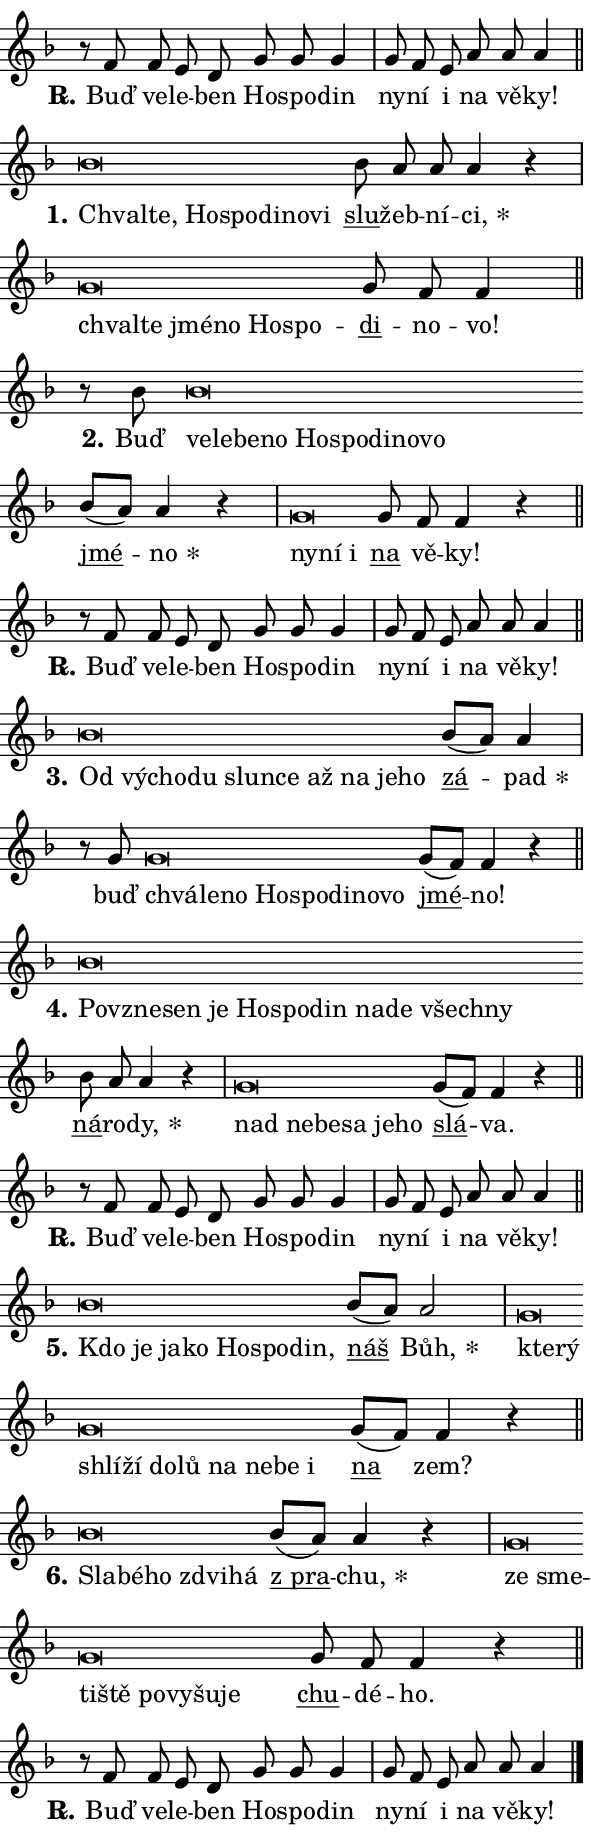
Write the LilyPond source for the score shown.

\version "2.24.0"
\header { tagline = "" }
\paper {
  indent = 0\cm
  top-margin = 0\cm
  right-margin = 0.13\cm % to fit lyric hyphens
  bottom-margin = 0\cm
  left-margin = 0\cm
  paper-width = 10\cm
  page-breaking = #ly:one-page-breaking
  system-system-spacing.basic-distance = #11
  score-system-spacing.basic-distance = #11
  ragged-last = ##f
}


%% Author: Thomas Morley
%% https://lists.gnu.org/archive/html/lilypond-user/2020-05/msg00002.html
#(define (line-position grob)
"Returns position of @var[grob} in current system:
   @code{'start}, if at first time-step
   @code{'end}, if at last time-step
   @code{'middle} otherwise
"
  (let* ((col (ly:item-get-column grob))
         (ln (ly:grob-object col 'left-neighbor))
         (rn (ly:grob-object col 'right-neighbor))
         (col-to-check-left (if (ly:grob? ln) ln col))
         (col-to-check-right (if (ly:grob? rn) rn col))
         (break-dir-left
           (and
             (ly:grob-property col-to-check-left 'non-musical #f)
             (ly:item-break-dir col-to-check-left)))
         (break-dir-right
           (and
             (ly:grob-property col-to-check-right 'non-musical #f)
             (ly:item-break-dir col-to-check-right))))
        (cond ((eqv? 1 break-dir-left) 'start)
              ((eqv? -1 break-dir-right) 'end)
              (else 'middle))))

#(define (tranparent-at-line-position vctor)
  (lambda (grob)
  "Relying on @code{line-position} select the relevant enry from @var{vctor}.
Used to determine transparency,"
    (case (line-position grob)
      ((end) (not (vector-ref vctor 0)))
      ((middle) (not (vector-ref vctor 1)))
      ((start) (not (vector-ref vctor 2))))))

noteHeadBreakVisibility =
#(define-music-function (break-visibility)(vector?)
"Makes @code{NoteHead}s transparent relying on @var{break-visibility}"
#{
  \override NoteHead.transparent =
    #(tranparent-at-line-position break-visibility)
#})

#(define delete-ledgers-for-transparent-note-heads
  (lambda (grob)
    "Reads whether a @code{NoteHead} is transparent.
If so this @code{NoteHead} is removed from @code{'note-heads} from
@var{grob}, which is supposed to be @code{LedgerLineSpanner}.
As a result ledgers are not printed for this @code{NoteHead}"
    (let* ((nhds-array (ly:grob-object grob 'note-heads))
           (nhds-list
             (if (ly:grob-array? nhds-array)
                 (ly:grob-array->list nhds-array)
                 '()))
           ;; Relies on the transparent-property being done before
           ;; Staff.LedgerLineSpanner.after-line-breaking is executed.
           ;; This is fragile ...
           (to-keep
             (remove
               (lambda (nhd)
                 (ly:grob-property nhd 'transparent #f))
               nhds-list)))
      ;; TODO find a better method to iterate over grob-arrays, similiar
      ;; to filter/remove etc for lists
      ;; For now rebuilt from scratch
      (set! (ly:grob-object grob 'note-heads)  '())
      (for-each
        (lambda (nhd)
          (ly:pointer-group-interface::add-grob grob 'note-heads nhd))
        to-keep))))

squashNotes = {
  \override NoteHead.X-extent = #'(-0.2 . 0.2)
  \override NoteHead.Y-extent = #'(-0.75 . 0)
  \override NoteHead.stencil =
    #(lambda (grob)
       (let ((pos (ly:grob-property grob 'staff-position)))
         (begin
           (if (< pos -7) (display "ERROR: Lower brevis then expected\n") (display ""))
           (if (<= pos -6) ly:text-interface::print ly:note-head::print))))
}
unSquashNotes = {
  \revert NoteHead.X-extent
  \revert NoteHead.Y-extent
  \revert NoteHead.stencil
}

hideNotes = \noteHeadBreakVisibility #begin-of-line-visible
unHideNotes = \noteHeadBreakVisibility #all-visible

% work-around for resetting accidentals
% https://lilypond.org/doc/v2.23/Documentation/notation/displaying-rhythms#unmetered-music
cadenzaMeasure = {
  \cadenzaOff
  \partial 1024 s1024
  \cadenzaOn
}

#(define-markup-command (accent layout props text) (markup?)
  "Underline accented syllable"
  (interpret-markup layout props
    #{\markup \override #'(offset . 4.3) \underline { #text }#}))

responsum = \markup \concat {
  "R" \hspace #-1.05 \path #0.1 #'((moveto 0 0.07) (lineto 0.9 0.8)) \hspace #0.05 "."
}

spaceSize = #0.6828661417322834 % exact space size for TeX Gyre Schola

\layout {
  \context {
    \Staff
    \remove "Time_signature_engraver"
    \override LedgerLineSpanner.after-line-breaking = #delete-ledgers-for-transparent-note-heads
  }
  \context {
    \Lyrics {
      \override LyricSpace.minimum-distance = \spaceSize
      \override LyricText.font-name = #"TeX Gyre Schola"
      \override LyricText.font-size = 1
      \override StanzaNumber.font-name = #"TeX Gyre Schola Bold"
      \override StanzaNumber.font-size = 1
    }
  }
  \context {
    \Score 
    \override NoteHead.text =
      #(lambda (grob) 
        (let ((pos (ly:grob-property grob 'staff-position)))
          #{\markup {
            \combine
              \halign #-0.55 \raise #(if (= pos -6) 0 0.5) \override #'(thickness . 2) \draw-line #'(3.2 . 0)
              \musicglyph "noteheads.sM1"
          }#}))
  }
}

% magnetic-lyrics.ily
%
%   written by
%     Jean Abou Samra <jean@abou-samra.fr>
%     Werner Lemberg <wl@gnu.org>
%
%   adapted by
%     Jiri Hon <jiri.hon@gmail.com>
%
% Version 2022-Apr-15

% https://www.mail-archive.com/lilypond-user@gnu.org/msg149350.html

#(define (Left_hyphen_pointer_engraver context)
   "Collect syllable-hyphen-syllable occurrences in lyrics and store
them in properties.  This engraver only looks to the left.  For
example, if the lyrics input is @code{foo -- bar}, it does the
following.

@itemize @bullet
@item
Set the @code{text} property of the @code{LyricHyphen} grob between
@q{foo} and @q{bar} to @code{foo}.

@item
Set the @code{left-hyphen} property of the @code{LyricText} grob with
text @q{foo} to the @code{LyricHyphen} grob between @q{foo} and
@q{bar}.
@end itemize

Use this auxiliary engraver in combination with the
@code{lyric-@/text::@/apply-@/magnetic-@/offset!} hook."
   (let ((hyphen #f)
         (text #f))
     (make-engraver
      (acknowledgers
       ((lyric-syllable-interface engraver grob source-engraver)
        (set! text grob)))
      (end-acknowledgers
       ((lyric-hyphen-interface engraver grob source-engraver)
        ;(when (not (grob::has-interface grob 'lyric-space-interface))
          (set! hyphen grob)));)
      ((stop-translation-timestep engraver)
       (when (and text hyphen)
         (ly:grob-set-object! text 'left-hyphen hyphen))
       (set! text #f)
       (set! hyphen #f)))))

#(define (lyric-text::apply-magnetic-offset! grob)
   "If the space between two syllables is less than the value in
property @code{LyricText@/.details@/.squash-threshold}, move the right
syllable to the left so that it gets concatenated with the left
syllable.

Use this function as a hook for
@code{LyricText@/.after-@/line-@/breaking} if the
@code{Left_@/hyphen_@/pointer_@/engraver} is active."
   (let ((hyphen (ly:grob-object grob 'left-hyphen #f)))
     (when hyphen
       (let ((left-text (ly:spanner-bound hyphen LEFT)))
         (when (grob::has-interface left-text 'lyric-syllable-interface)
           (let* ((common (ly:grob-common-refpoint grob left-text X))
                  (this-x-ext (ly:grob-extent grob common X))
                  (left-x-ext
                   (begin
                     ;; Trigger magnetism for left-text.
                     (ly:grob-property left-text 'after-line-breaking)
                     (ly:grob-extent left-text common X)))
                  ;; `delta` is the gap width between two syllables.
                  (delta (- (interval-start this-x-ext)
                            (interval-end left-x-ext)))
                  (details (ly:grob-property grob 'details))
                  (threshold (assoc-get 'squash-threshold details 0.2)))
             (when (< delta threshold)
               (let* (;; We have to manipulate the input text so that
                      ;; ligatures crossing syllable boundaries are not
                      ;; disabled.  For languages based on the Latin
                      ;; script this is essentially a beautification.
                      ;; However, for non-Western scripts it can be a
                      ;; necessity.
                      (lt (ly:grob-property left-text 'text))
                      (rt (ly:grob-property grob 'text))
                      (is-space (grob::has-interface hyphen 'lyric-space-interface))
                      (space (if is-space " " ""))
                      (extra-delta (if is-space spaceSize 0))
                      ;; Append new syllable.
                      (ltrt-space (if (and (string? lt) (string? rt))
                                (string-append lt space rt)
                                (make-concat-markup (list lt space rt))))
                      ;; Right-align `ltrt` to the right side.
                      (ltrt-space-markup (grob-interpret-markup
                               grob
                               (make-translate-markup
                                (cons (interval-length this-x-ext) 0)
                                (make-right-align-markup ltrt-space)))))
                 (begin
                   ;; Don't print `left-text`.
                   (ly:grob-set-property! left-text 'stencil #f)
                   ;; Set text and stencil (which holds all collected
                   ;; syllables so far) and shift it to the left.
                   (ly:grob-set-property! grob 'text ltrt-space)
                   (ly:grob-set-property! grob 'stencil ltrt-space-markup)
                   (ly:grob-translate-axis! grob (- (- delta extra-delta)) X))))))))))


#(define (lyric-hyphen::displace-bounds-first grob)
   ;; Make very sure this callback isn't triggered too early.
   (let ((left (ly:spanner-bound grob LEFT))
         (right (ly:spanner-bound grob RIGHT)))
     (ly:grob-property left 'after-line-breaking)
     (ly:grob-property right 'after-line-breaking)
     (ly:lyric-hyphen::print grob)))

squashThreshold = #0.4

\layout {
  \context {
    \Lyrics
    \consists #Left_hyphen_pointer_engraver
    \override LyricText.after-line-breaking =
      #lyric-text::apply-magnetic-offset!
    \override LyricHyphen.stencil = #lyric-hyphen::displace-bounds-first
    \override LyricText.details.squash-threshold = \squashThreshold
    \override LyricHyphen.minimum-distance = 0
    \override LyricHyphen.minimum-length = \squashThreshold
  }
}

squashText = \override LyricText.details.squash-threshold = 9999
unSquashText = \override LyricText.details.squash-threshold = \squashThreshold

leftText = \override LyricText.self-alignment-X = #LEFT
unLeftText = \revert LyricText.self-alignment-X

starOffset = #(lambda (grob) 
                (let ((x_offset (ly:self-alignment-interface::aligned-on-x-parent grob)))
                  (if (= x_offset 0) 0 (+ x_offset 1.2))))

star = #(define-music-function (syllable)(string?)
"Append star separator at the end of a syllable"
#{
  \once \override LyricText.X-offset = #starOffset
  \lyricmode { \markup {
    #syllable
    \override #'((font-name . "TeX Gyre Schola Bold")) \hspace #0.2 \lower #0.65 \larger "*"
  } }
#})

starAccent = #(define-music-function (syllable)(string?)
"Append star separator at the end of a syllable and make accent"
#{
  \once \override LyricText.X-offset = #starOffset
  \lyricmode { \markup {
    \accent #syllable
    \override #'((font-name . "TeX Gyre Schola Bold")) \hspace #0.2 \lower #0.65 \larger "*"
  } }
#})

breath = #(define-music-function (syllable)(string?)
"Append breathing indicator at the end of a syllable"
#{
  \lyricmode { \markup { #syllable "+" } }
#})

optionalBreath = #(define-music-function (syllable)(string?)
"Append optional breathing indicator at the end of a syllable"
#{
  \lyricmode { \markup { #syllable "(+)" } }
#})


\score {
    <<
        \new Voice = "melody" { \cadenzaOn \key f \major \relative { r8 f' f e d g g g4 \cadenzaMeasure \bar "|" g8 f e a a a4 \cadenzaMeasure \bar "||" \break } }
        \new Lyrics \lyricsto "melody" { \lyricmode { \set stanza = \responsum
Buď ve -- le -- ben Ho -- spo -- din ny -- ní i na vě -- ky! } }
    >>
    \layout {}
}

\score {
    <<
        \new Voice = "melody" { \cadenzaOn \key f \major \relative { \squashNotes bes'\breve*1/16 \hideNotes \breve*1/16 \bar "" \breve*1/16 \bar "" \breve*1/16 \bar "" \breve*1/16 \bar "" \breve*1/16 \breve*1/16 \bar "" \unHideNotes \unSquashNotes \bar "" bes8 a a a4 r \cadenzaMeasure \bar "|" \squashNotes g\breve*1/16 \hideNotes \breve*1/16 \bar "" \breve*1/16 \bar "" \breve*1/16 \bar "" \breve*1/16 \breve*1/16 \bar "" \unHideNotes \unSquashNotes \bar "" g8 f f4 \cadenzaMeasure \bar "||" \break } }
        \new Lyrics \lyricsto "melody" { \lyricmode { \set stanza = "1."
\leftText Chval -- \squashText te, Ho -- spo -- di -- no -- vi \unLeftText \unSquashText \markup \accent slu -- žeb -- ní -- \star ci, \leftText chval -- \squashText te jmé -- no Ho -- spo -- \unLeftText \unSquashText \markup \accent di -- no -- vo! } }
    >>
    \layout {}
}

\score {
    <<
        \new Voice = "melody" { \cadenzaOn \key f \major \relative { r8 bes'8 \squashNotes bes\breve*1/16 \hideNotes \breve*1/16 \bar "" \breve*1/16 \bar "" \breve*1/16 \bar "" \breve*1/16 \bar "" \breve*1/16 \bar "" \breve*1/16 \bar "" \breve*1/16 \breve*1/16 \bar "" \unHideNotes \unSquashNotes \bar "" bes8[( a)] a4 r \cadenzaMeasure \bar "|" \squashNotes g\breve*1/16 \hideNotes \breve*1/16 \breve*1/16 \bar "" \unHideNotes \unSquashNotes \bar "" g8 f f4 r \cadenzaMeasure \bar "||" \break } }
        \new Lyrics \lyricsto "melody" { \lyricmode { \set stanza = "2."
Buď \leftText ve -- \squashText le -- be -- no Ho -- spo -- di -- no -- vo \unLeftText \unSquashText \markup \accent jmé -- \star no \leftText ny -- \squashText ní i \unLeftText \unSquashText \markup \accent na vě -- ky! } }
    >>
    \layout {}
}

\score {
    <<
        \new Voice = "melody" { \cadenzaOn \key f \major \relative { r8 f' f e d g g g4 \cadenzaMeasure \bar "|" g8 f e a a a4 \cadenzaMeasure \bar "||" \break } }
        \new Lyrics \lyricsto "melody" { \lyricmode { \set stanza = \responsum
Buď ve -- le -- ben Ho -- spo -- din ny -- ní i na vě -- ky! } }
    >>
    \layout {}
}

\score {
    <<
        \new Voice = "melody" { \cadenzaOn \key f \major \relative { \squashNotes bes'\breve*1/16 \hideNotes \breve*1/16 \bar "" \breve*1/16 \bar "" \breve*1/16 \bar "" \breve*1/16 \bar "" \breve*1/16 \bar "" \breve*1/16 \bar "" \breve*1/16 \bar "" \breve*1/16 \breve*1/16 \bar "" \unHideNotes \unSquashNotes \bar "" bes8[( a)] a4 \cadenzaMeasure \bar "|" r8 g8 \squashNotes g\breve*1/16 \hideNotes \breve*1/16 \bar "" \breve*1/16 \bar "" \breve*1/16 \bar "" \breve*1/16 \bar "" \breve*1/16 \bar "" \breve*1/16 \breve*1/16 \bar "" \unHideNotes \unSquashNotes \bar "" g8[( f)] f4 r \cadenzaMeasure \bar "||" \break } }
        \new Lyrics \lyricsto "melody" { \lyricmode { \set stanza = "3."
\leftText Od \squashText vý -- cho -- du slun -- ce až na je -- ho \unLeftText \unSquashText \markup \accent zá -- \star pad buď \leftText chvá -- \squashText le -- no Ho -- spo -- di -- no -- vo \unLeftText \unSquashText \markup \accent jmé -- no! } }
    >>
    \layout {}
}

\score {
    <<
        \new Voice = "melody" { \cadenzaOn \key f \major \relative { \squashNotes bes'\breve*1/16 \hideNotes \breve*1/16 \bar "" \breve*1/16 \bar "" \breve*1/16 \bar "" \breve*1/16 \bar "" \breve*1/16 \bar "" \breve*1/16 \bar "" \breve*1/16 \bar "" \breve*1/16 \bar "" \breve*1/16 \breve*1/16 \bar "" \unHideNotes \unSquashNotes \bar "" bes8 a a4 r \cadenzaMeasure \bar "|" \squashNotes g\breve*1/16 \hideNotes \breve*1/16 \bar "" \breve*1/16 \bar "" \breve*1/16 \bar "" \breve*1/16 \breve*1/16 \bar "" \unHideNotes \unSquashNotes \bar "" g8[( f)] f4 r \cadenzaMeasure \bar "||" \break } }
        \new Lyrics \lyricsto "melody" { \lyricmode { \set stanza = "4."
\leftText Po -- \squashText vzne -- sen je Ho -- spo -- din na -- de všech -- ny \unLeftText \unSquashText \markup \accent ná -- ro -- \star dy, \leftText nad \squashText ne -- be -- sa je -- ho \unLeftText \unSquashText \markup \accent slá -- va. } }
    >>
    \layout {}
}

\score {
    <<
        \new Voice = "melody" { \cadenzaOn \key f \major \relative { r8 f' f e d g g g4 \cadenzaMeasure \bar "|" g8 f e a a a4 \cadenzaMeasure \bar "||" \break } }
        \new Lyrics \lyricsto "melody" { \lyricmode { \set stanza = \responsum
Buď ve -- le -- ben Ho -- spo -- din ny -- ní i na vě -- ky! } }
    >>
    \layout {}
}

\score {
    <<
        \new Voice = "melody" { \cadenzaOn \key f \major \relative { \squashNotes bes'\breve*1/16 \hideNotes \breve*1/16 \bar "" \breve*1/16 \bar "" \breve*1/16 \bar "" \breve*1/16 \bar "" \breve*1/16 \breve*1/16 \bar "" \unHideNotes \unSquashNotes \bar "" bes8[( a)] a2 \cadenzaMeasure \bar "|" \squashNotes g\breve*1/16 \hideNotes \breve*1/16 \bar "" \breve*1/16 \bar "" \breve*1/16 \bar "" \breve*1/16 \bar "" \breve*1/16 \bar "" \breve*1/16 \bar "" \breve*1/16 \bar "" \breve*1/16 \breve*1/16 \bar "" \unHideNotes \unSquashNotes \bar "" g8[( f)] f4 r \cadenzaMeasure \bar "||" \break } }
        \new Lyrics \lyricsto "melody" { \lyricmode { \set stanza = "5."
\leftText Kdo \squashText je ja -- ko Ho -- spo -- din, \unLeftText \unSquashText \markup \accent náš \star Bůh, \leftText kte -- \squashText rý shlí -- ží do -- lů na ne -- be i \unLeftText \unSquashText \markup \accent na zem? } }
    >>
    \layout {}
}

\score {
    <<
        \new Voice = "melody" { \cadenzaOn \key f \major \relative { \squashNotes bes'\breve*1/16 \hideNotes \breve*1/16 \bar "" \breve*1/16 \bar "" \breve*1/16 \breve*1/16 \bar "" \unHideNotes \unSquashNotes \bar "" bes8[( a)] a4 r \cadenzaMeasure \bar "|" \squashNotes g\breve*1/16 \hideNotes \breve*1/16 \bar "" \breve*1/16 \bar "" \breve*1/16 \bar "" \breve*1/16 \bar "" \breve*1/16 \bar "" \breve*1/16 \breve*1/16 \bar "" \unHideNotes \unSquashNotes \bar "" g8 f f4 r \cadenzaMeasure \bar "||" \break } }
        \new Lyrics \lyricsto "melody" { \lyricmode { \set stanza = "6."
\leftText Sla -- \squashText bé -- ho zdvi -- há \unLeftText \unSquashText \markup \accent "z pra" -- \star chu, \leftText ze \squashText sme -- ti -- ště po -- vy -- šu -- je \unLeftText \unSquashText \markup \accent chu -- dé -- ho. } }
    >>
    \layout {}
}

\score {
    <<
        \new Voice = "melody" { \cadenzaOn \key f \major \relative { r8 f' f e d g g g4 \cadenzaMeasure \bar "|" g8 f e a a a4 \cadenzaMeasure \bar "||" \break } \bar "|." }
        \new Lyrics \lyricsto "melody" { \lyricmode { \set stanza = \responsum
Buď ve -- le -- ben Ho -- spo -- din ny -- ní i na vě -- ky! } }
    >>
    \layout {}
}
